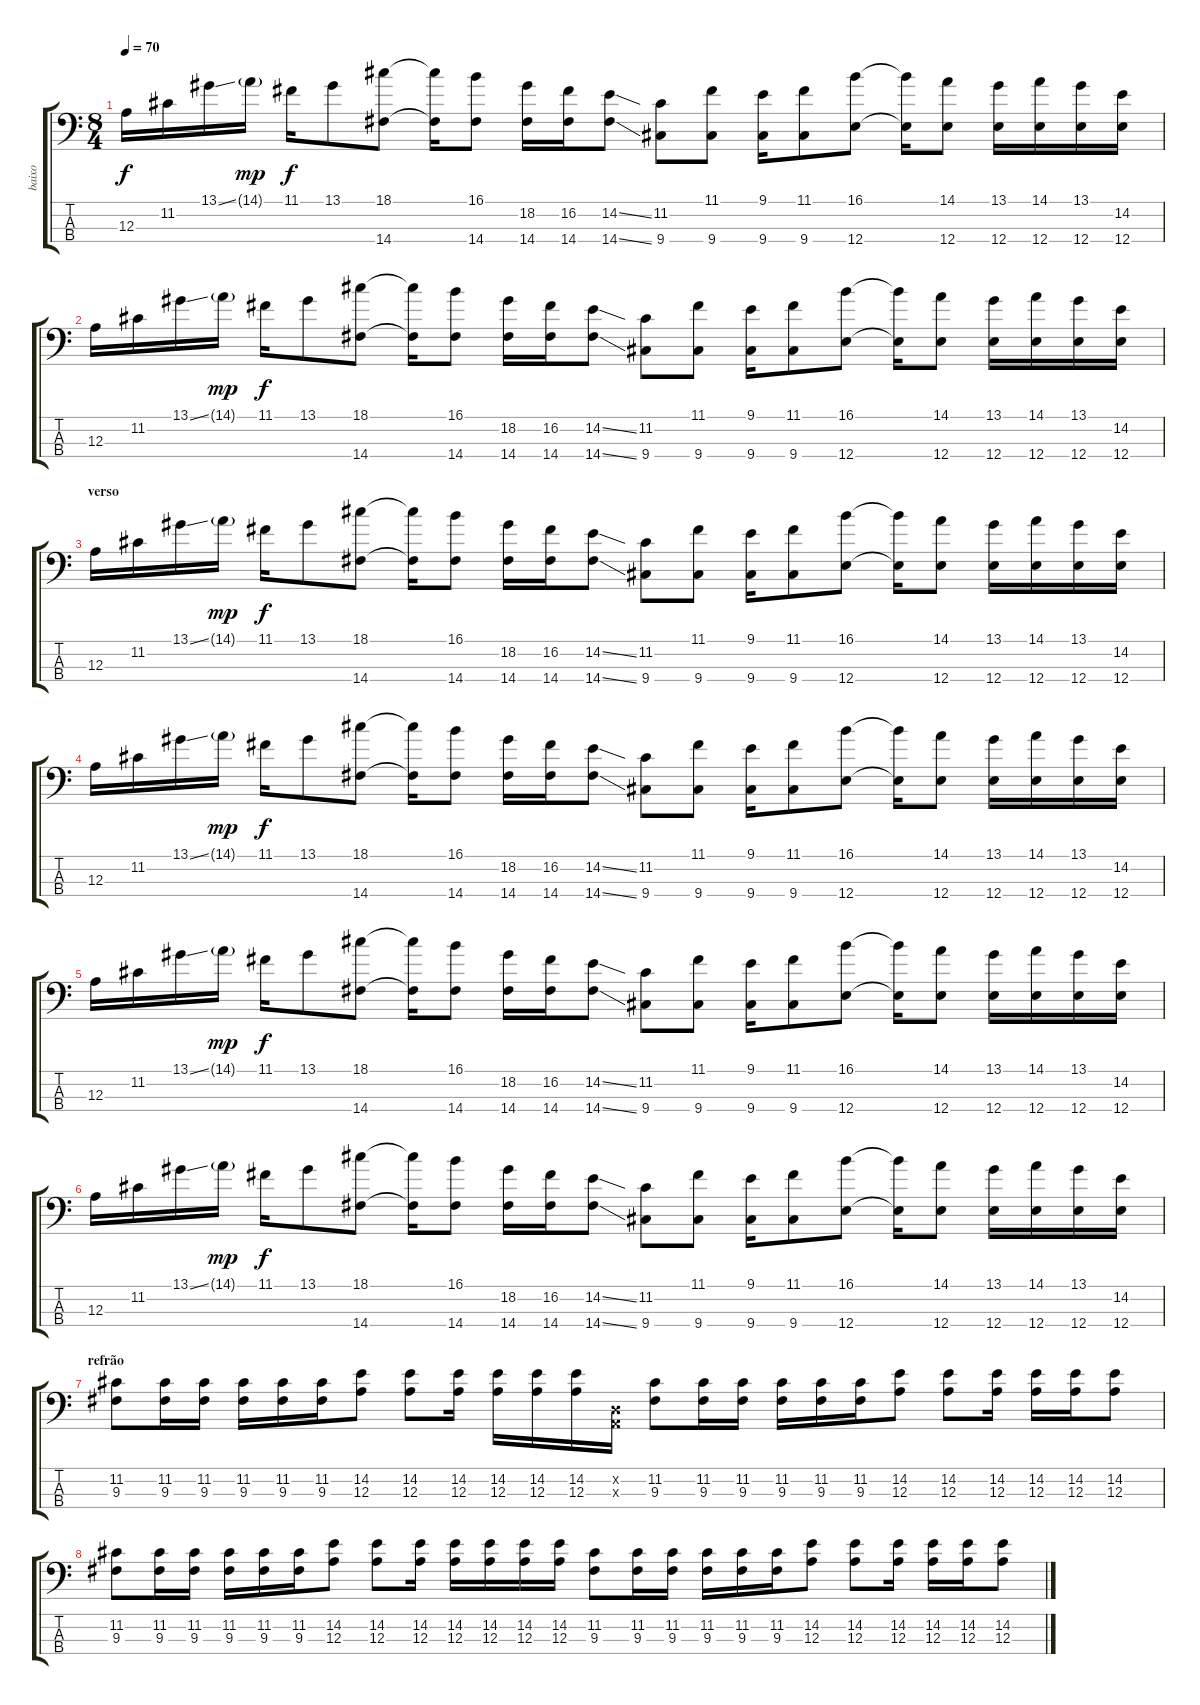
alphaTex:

\track ("baixo" "baixo") {instrument electricbassfinger}
\staff {score tabs}
\tuning (G2 D2 A1 E1) {hide}
\ts (8 4)
\tempo 70
\clef f4
\ks c
12.3.16{dy f} 11.2.16 13.1{ss}.16 14.1{g}.16{dy mp} 11.1.16{dy f} 13.1.8 (18.1 14.4).8 (18.1{t} 14.4{t}).16 (16.1 14.4).8 (18.2 14.4).16 (16.2 14.4).16 (14.2{ss} 14.4{ss}).8 (11.2 9.4).8 (11.1 9.4).8 (9.1 9.4).16 (11.1 9.4).8 (16.1 12.4).8 (16.1{t} 12.4{t}).16 (14.1 12.4).8 (13.1 12.4).16 (14.1 12.4).16 (13.1 12.4).16 (14.2 12.4).16 |
12.3.16 11.2.16 13.1{ss}.16 14.1{g}.16{dy mp} 11.1.16{dy f} 13.1.8 (18.1 14.4).8 (18.1{t} 14.4{t}).16 (16.1 14.4).8 (18.2 14.4).16 (16.2 14.4).16 (14.2{ss} 14.4{ss}).8 (11.2 9.4).8 (11.1 9.4).8 (9.1 9.4).16 (11.1 9.4).8 (16.1 12.4).8 (16.1{t} 12.4{t}).16 (14.1 12.4).8 (13.1 12.4).16 (14.1 12.4).16 (13.1 12.4).16 (14.2 12.4).16 |
\section ("" "verso")
12.3.16 11.2.16 13.1{ss}.16 14.1{g}.16{dy mp} 11.1.16{dy f} 13.1.8 (18.1 14.4).8 (18.1{t} 14.4{t}).16 (16.1 14.4).8 (18.2 14.4).16 (16.2 14.4).16 (14.2{ss} 14.4{ss}).8 (11.2 9.4).8 (11.1 9.4).8 (9.1 9.4).16 (11.1 9.4).8 (16.1 12.4).8 (16.1{t} 12.4{t}).16 (14.1 12.4).8 (13.1 12.4).16 (14.1 12.4).16 (13.1 12.4).16 (14.2 12.4).16 |
12.3.16 11.2.16 13.1{ss}.16 14.1{g}.16{dy mp} 11.1.16{dy f} 13.1.8 (18.1 14.4).8 (18.1{t} 14.4{t}).16 (16.1 14.4).8 (18.2 14.4).16 (16.2 14.4).16 (14.2{ss} 14.4{ss}).8 (11.2 9.4).8 (11.1 9.4).8 (9.1 9.4).16 (11.1 9.4).8 (16.1 12.4).8 (16.1{t} 12.4{t}).16 (14.1 12.4).8 (13.1 12.4).16 (14.1 12.4).16 (13.1 12.4).16 (14.2 12.4).16 |
12.3.16 11.2.16 13.1{ss}.16 14.1{g}.16{dy mp} 11.1.16{dy f} 13.1.8 (18.1 14.4).8 (18.1{t} 14.4{t}).16 (16.1 14.4).8 (18.2 14.4).16 (16.2 14.4).16 (14.2{ss} 14.4{ss}).8 (11.2 9.4).8 (11.1 9.4).8 (9.1 9.4).16 (11.1 9.4).8 (16.1 12.4).8 (16.1{t} 12.4{t}).16 (14.1 12.4).8 (13.1 12.4).16 (14.1 12.4).16 (13.1 12.4).16 (14.2 12.4).16 |
12.3.16 11.2.16 13.1{ss}.16 14.1{g}.16{dy mp} 11.1.16{dy f} 13.1.8 (18.1 14.4).8 (18.1{t} 14.4{t}).16 (16.1 14.4).8 (18.2 14.4).16 (16.2 14.4).16 (14.2{ss} 14.4{ss}).8 (11.2 9.4).8 (11.1 9.4).8 (9.1 9.4).16 (11.1 9.4).8 (16.1 12.4).8 (16.1{t} 12.4{t}).16 (14.1 12.4).8 (13.1 12.4).16 (14.1 12.4).16 (13.1 12.4).16 (14.2 12.4).16 |
\section ("" "refrão")
(11.2 9.3).8 (11.2 9.3).16 (11.2 9.3).16 (11.2 9.3).16 (11.2 9.3).16 (11.2 9.3).16 (14.2 12.3).8 (14.2 12.3).8 (14.2 12.3).16 (14.2 12.3).16 (14.2 12.3).16 (14.2 12.3).16 (0.2{x} 0.3{x}).16 (11.2 9.3).8 (11.2 9.3).16 (11.2 9.3).16 (11.2 9.3).16 (11.2 9.3).16 (11.2 9.3).16 (14.2 12.3).8 (14.2 12.3).8 (14.2 12.3).16 (14.2 12.3).16 (14.2 12.3).16 (14.2 12.3).8 |
(11.2 9.3).8 (11.2 9.3).16 (11.2 9.3).16 (11.2 9.3).16 (11.2 9.3).16 (11.2 9.3).16 (14.2 12.3).8 (14.2 12.3).8 (14.2 12.3).16 (14.2 12.3).16 (14.2 12.3).16 (14.2 12.3).16 (14.2 12.3).16 (11.2 9.3).8 (11.2 9.3).16 (11.2 9.3).16 (11.2 9.3).16 (11.2 9.3).16 (11.2 9.3).16 (14.2 12.3).8 (14.2 12.3).8 (14.2 12.3).16 (14.2 12.3).16 (14.2 12.3).16 (14.2 12.3).8
